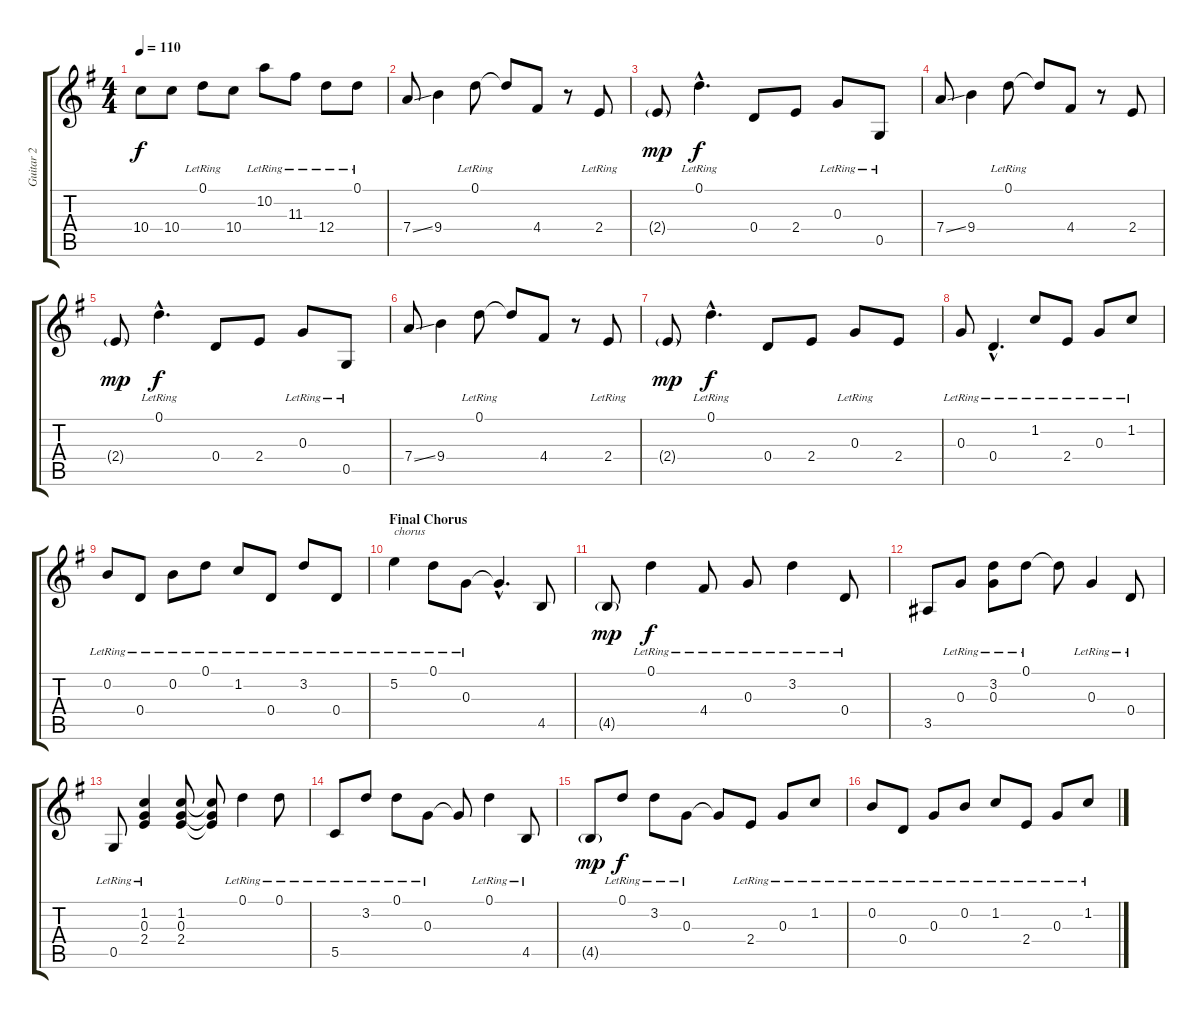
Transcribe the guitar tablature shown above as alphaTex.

\track ("Guitar 2" "Guitar 2") {instrument electricguitarjazz}
\staff {score tabs}
\tuning (D4 B3 G3 D3 G2 D2) {hide}
\ts (4 4)
\tempo 110
\clef g2
\ks g
10.4.8{dy f} 10.4.8 0.1{lr}.8 10.4.8 10.2{lr}.8 11.3{lr}.8 12.4{lr}.8 0.1{lr}.8 |
7.4{ss}.8 9.4.4 0.1{lr}.8 0.1{t}.8 4.4.8 r.8 2.4{lr}.8 |
2.4{g}.8{dy mp} 0.1{hac lr}.4{d dy f} 0.4.8 2.4.8 0.3{lr}.8 0.5{lr}.8 |
7.4{ss}.8 9.4.4 0.1{lr}.8 0.1{t}.8 4.4.8 r.8 2.4.8 |
2.4{g}.8{dy mp} 0.1{hac lr}.4{d dy f} 0.4.8 2.4.8 0.3{lr}.8 0.5{lr}.8 |
7.4{ss}.8 9.4.4 0.1{lr}.8 0.1{t}.8 4.4.8 r.8 2.4{lr}.8 |
2.4{g}.8{dy mp} 0.1{hac lr}.4{d dy f} 0.4.8 2.4.8 0.3{lr}.8 2.4.8 |
0.3{lr}.8 0.4{hac lr}.4{d} 1.2{lr}.8 2.4{lr}.8 0.3{lr}.8 1.2{lr}.8 |
0.2{lr}.8 0.4{lr}.8 0.2{lr}.8 0.1{lr}.8 1.2{lr}.8 0.4{lr}.8 3.2{lr}.8 0.4{lr}.8 |
\section ("" "Final Chorus")
5.2{lr}.4{txt "chorus"} 0.1{lr}.8 0.3{lr}.8 0.3{hac t}.4{d} 4.5.8 |
4.5{g}.8{dy mp} 0.1{lr}.4{dy f} 4.4{lr}.8 0.3{lr}.8 3.2{lr}.4 0.4{lr}.8 |
3.5.8 0.3{lr}.8 (3.2{lr} 0.3{lr}).8 0.1{lr}.8 0.1{t}.8 0.3{lr}.4 0.4{lr}.8 |
0.5{lr}.8 (1.2{lr} 0.3{lr} 2.4{lr}).4 (1.2 0.3 2.4).8 (1.2{t} 0.3{t} 2.4{t}).8 0.1{lr}.4 0.1{lr}.8 |
5.5{lr}.8 3.2{lr}.8 0.1{lr}.8 0.3{lr}.8 0.3{t}.8 0.1{lr}.4 4.5{lr}.8 |
4.5{g}.8{dy mp} 0.1{lr}.8{dy f} 3.2{lr}.8 0.3{lr}.8 0.3{t}.8 2.4{lr}.8 0.3{lr}.8 1.2{lr}.8 |
0.2{lr}.8 0.4{lr}.8 0.3{lr}.8 0.2{lr}.8 1.2{lr}.8 2.4{lr}.8 0.3{lr}.8 1.2{lr}.8
